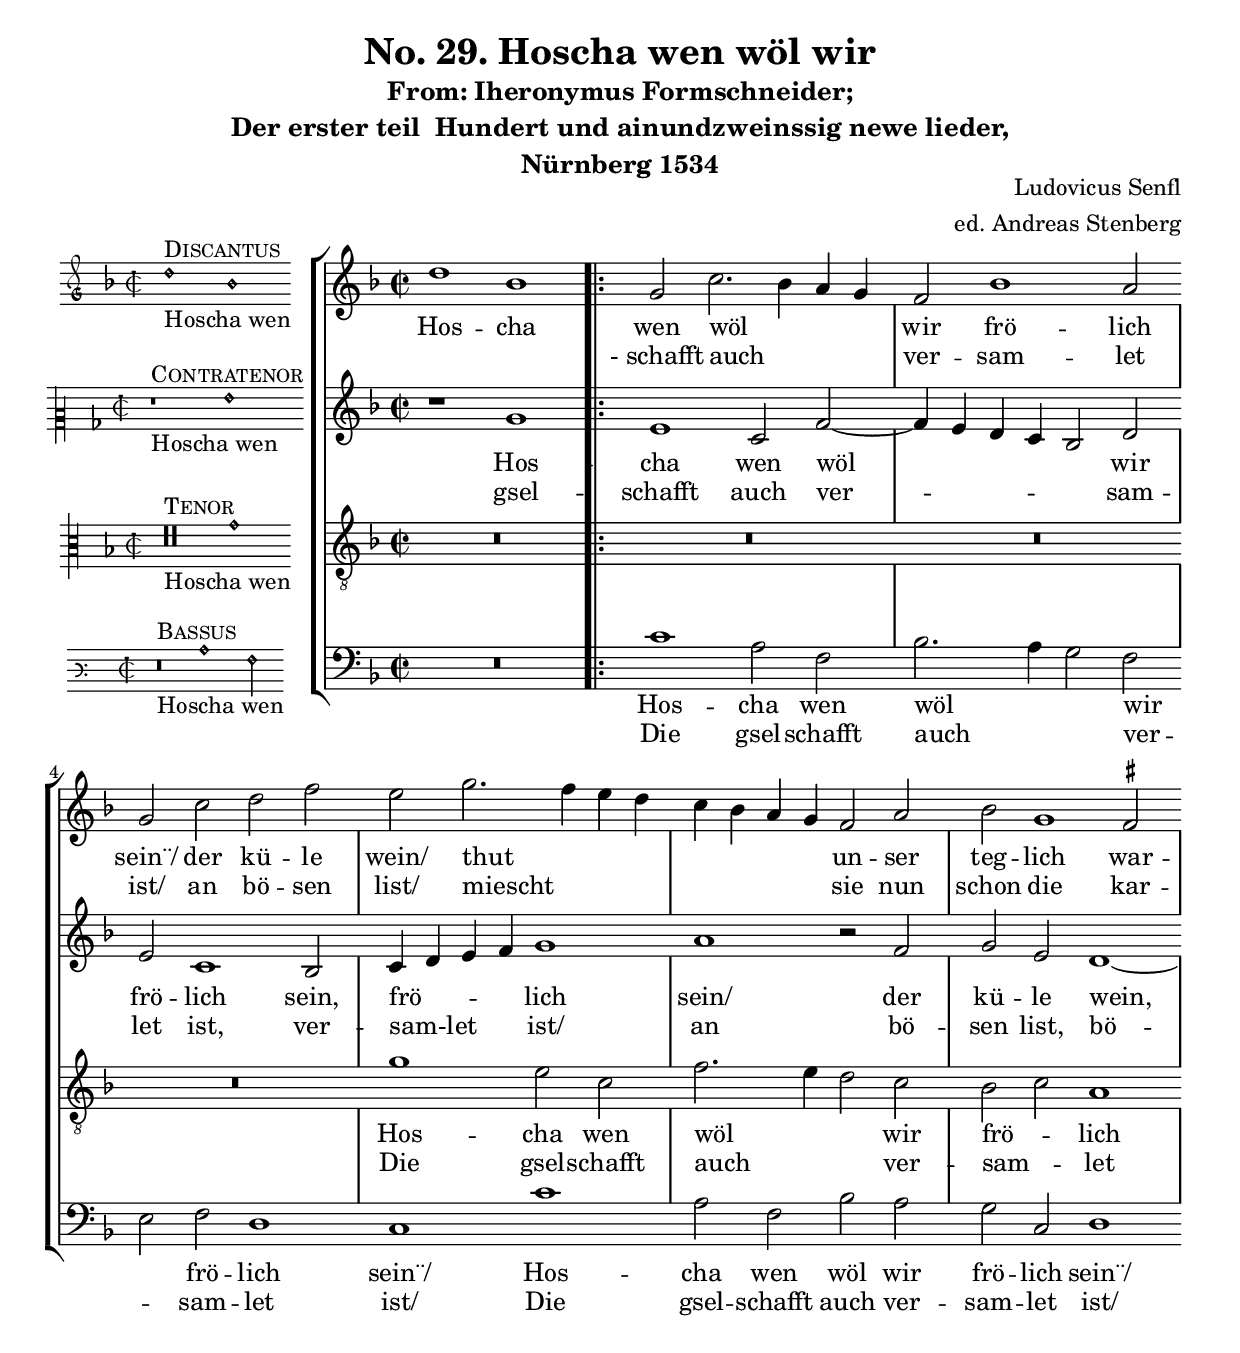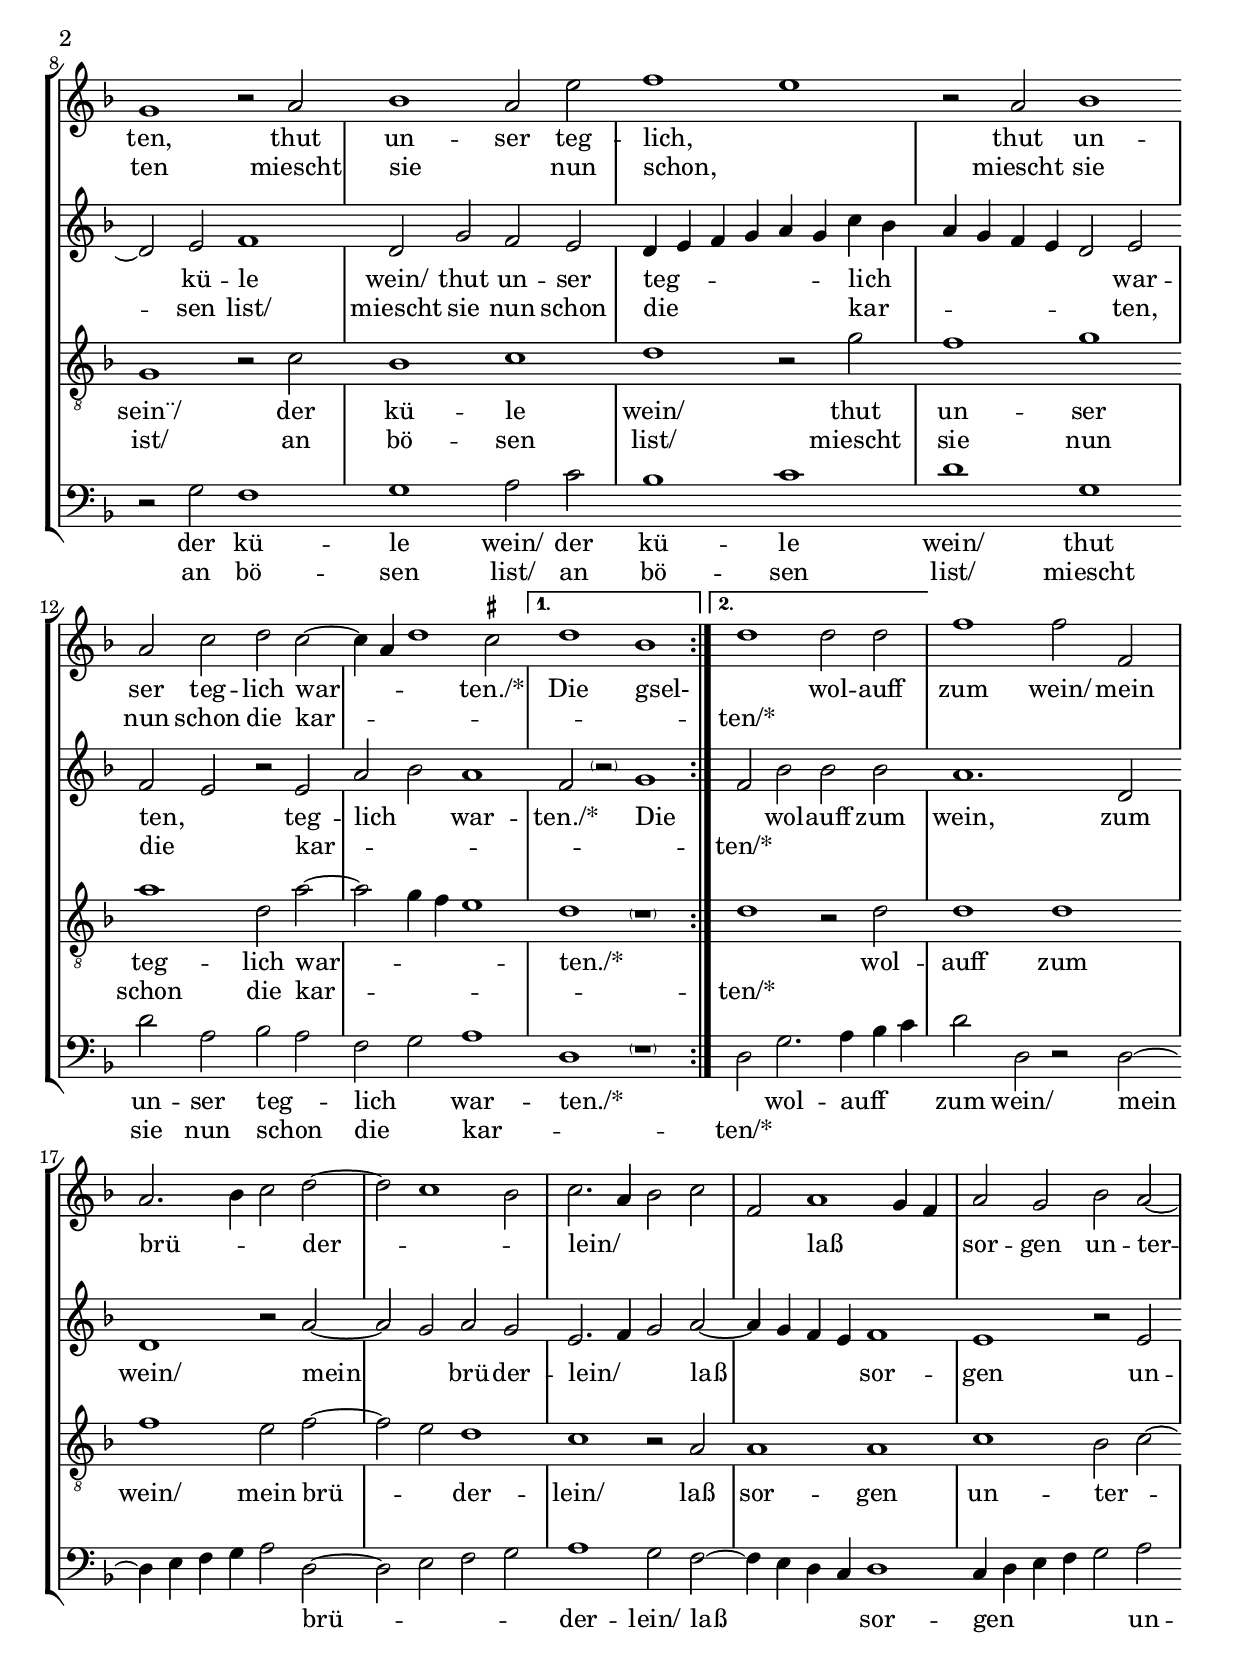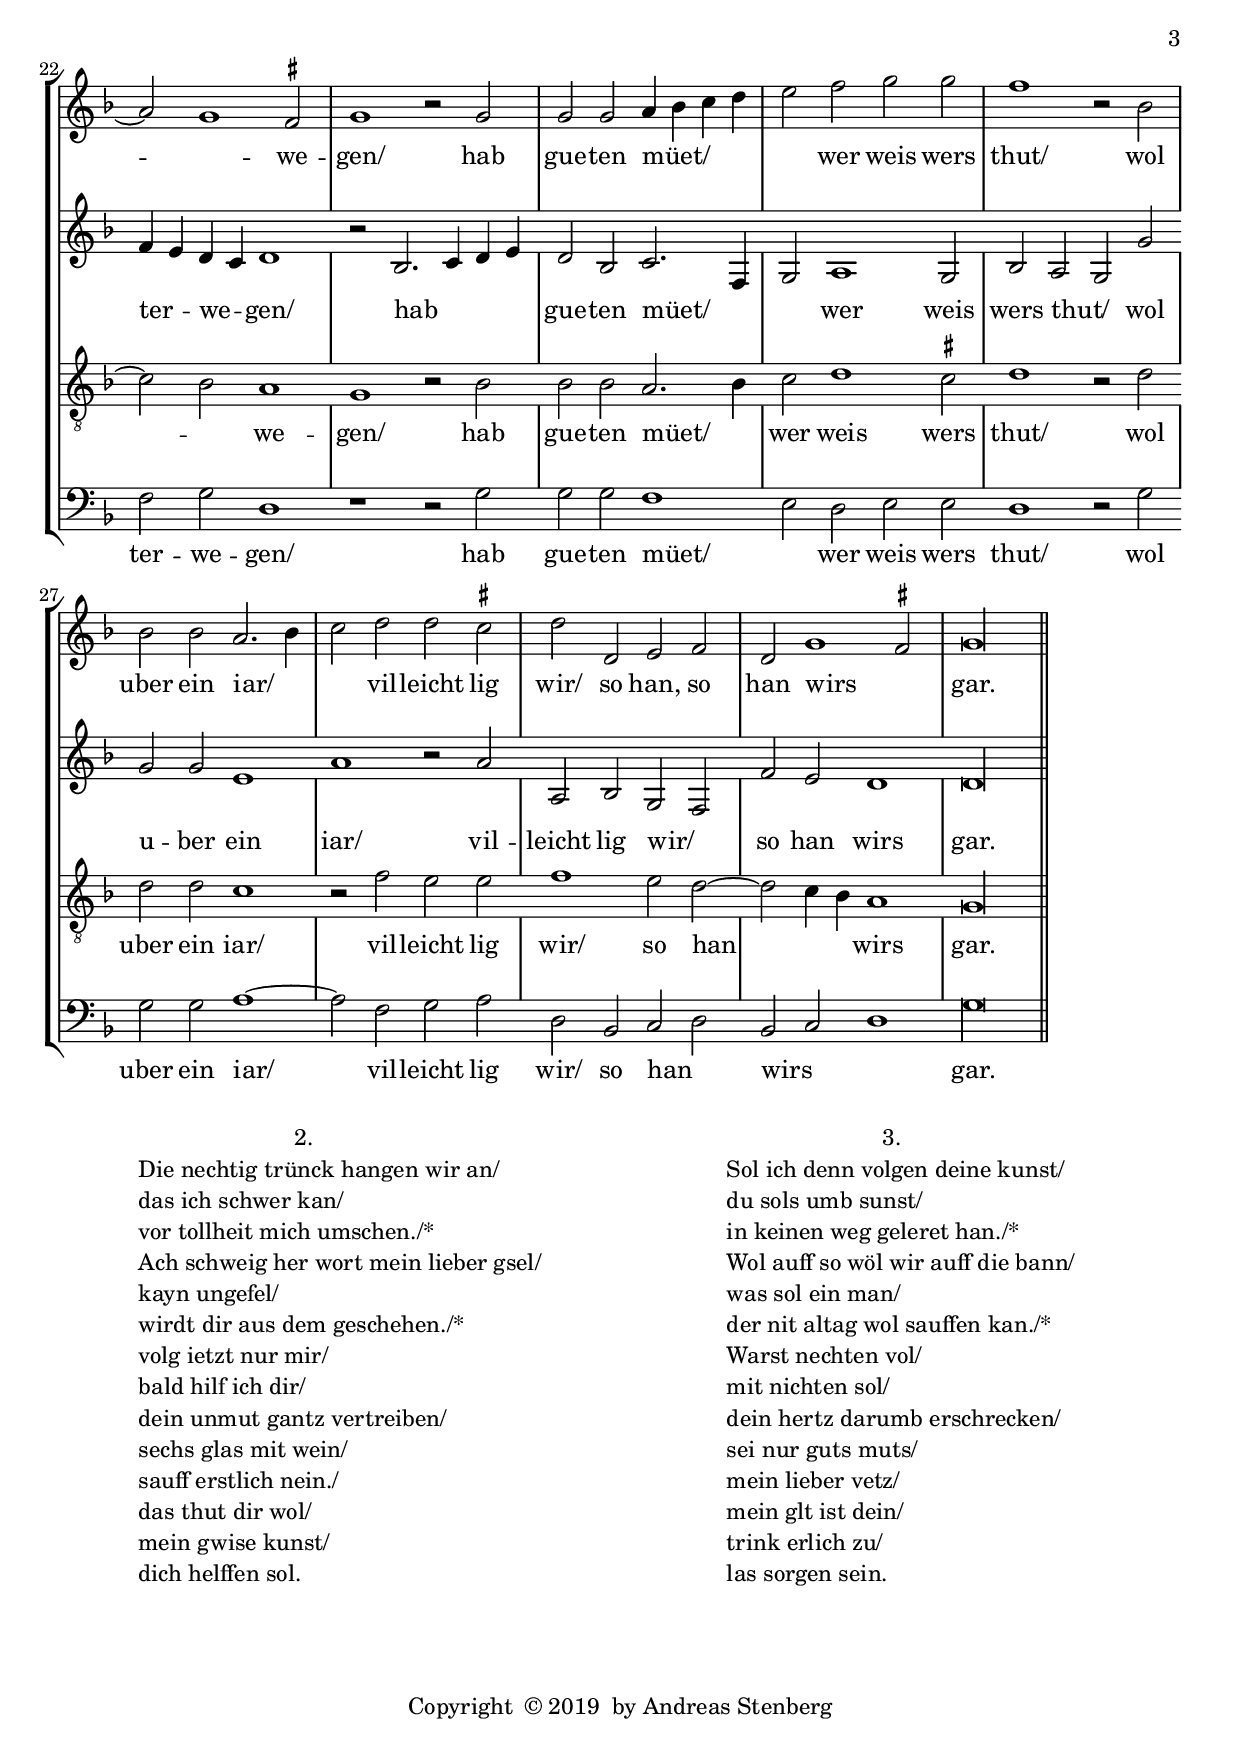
\version "2.18.0"
\include "deutsch.ly"
ficta = \once \set suggestAccidentals =##t
\header {
  title = "No. 29. Hoscha wen wöl wir"
  subtitle = \markup \center-column { "From: Iheronymus Formschneider;" "Der erster teil  Hundert und ainundzweinssig newe lieder," "Nürnberg 1534" }
  composer = "Ludovicus Senfl"
  arranger = "ed. Andreas Stenberg"
  poet = ""
  meter =""
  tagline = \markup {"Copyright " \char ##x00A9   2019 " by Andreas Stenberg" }

}
global = {
  \key f \major
}

sopMusic = \relative c'' {

  \set Score.tempoHideNote = ##t
  \tempo 1 = 86
  \time 2/2
  \set Timing.measureLength = #(ly:make-moment 4/2)
  d1 b1
  \repeat volta 2 {
    g2 c2.( b4 a4 g4)
    \override Staff.BarLine.transparent = ##t
    f2 b1 a2
    g2 c2 d2 f2
    e2 g2.( f4 e4 d4
    c4 b4 a4 g4) f2 a2
    b2 g1 \ficta fis2			%% end of first line in orig.
    g1 r2 a2
    b1 a2 e'2
    f1( e1)
    r2 a,2 b1
    a2 c2 d2 c2~(
    c4 a4 d1) \ficta cis2
  }
  \alternative {
    { d1 b1
      \revert Staff.BarLine.transparent
    }
    {d1 d2 d2}
  }
  f1 f2 f,2
  a2.( b4 c2) d2~(
  d2 c1 b2)			%% end of second line.
  c2.( a4 b2 c2
  f,2) a1( g4 f4)
  a2 g2 b2 a2~(
  a2 g1) \ficta fis2
  g1 r2 g2
  g2 g2 a4( b4 c4 d4
  e2) f2 g2 g2
  f1 r2 b,2			%% end of third line (last o firstpage).
  b2 b2 a2.( b4
  c2) d2 d2 \ficta cis2
  d2 d,2 e2 f2
  d2 g1( \ficta fis2)
  \cadenzaOn
  g\longa
  \revert Staff.BarLine.transparent
  \bar "||"
}
sopWords = \lyricmode {
  Hos -- cha wen wöl wir frö -- lich sein¨/
  der kü -- le wein/
  thut un -- ser teg -- lich war -- ten,
  thut un -- ser teg -- lich,
  thut un -- ser teg -- lich war -- ten./*
  Die "gsel-"
  _ wol -- auff zum wein/
  mein brü -- der -- lein/
  laß sor -- gen un -- ter -- we -- gen/
  hab gue -- ten müet/
  wer weis wers thut/
  wol uber ein iar/
  vil -- leicht lig wir/
  so han, so han wirs gar.
}
sopWordsII = \lyricmode {
  _ _ "- schafft" auch ver -- sam -- let ist/
  an bö -- sen list/
  miescht sie nun schon die kar -- ten
  miescht sie _ nun schon,
  miescht sie nun schon die kar -- _ _ _ ten/*
}
altoMusic = \relative c' {
  \clef "treble"
  r1 g'1
  \repeat volta 2 {
    e1 c2 f2~(
    \override Staff.BarLine.transparent = ##t
    f4 e4 d4 c4 b2) d2
    e2 c1 b2
    c4( d4 e4 f4) g1
    a1 r2 f2
    g2 e2 d1~
    d2 e2 f1
    d2 g2			%% end of first line in orig.
    f2 e2
    d4( e4 f4 g4 a4 g4) c4( b4
    a4 g4 f4 e4 d2) e2
    f2( e2) r2 e2
    a2( b2) a1
  }
  \alternative {
    { f2 \parenthesize r2 g1
      \revert Staff.BarLine.transparent
    }
    { f2 b2 b2 b2  }
  }
  \override Staff.BarLine.transparent = ##t
  a1. d,2
  d1 r2 a'2~(
  a2				%% end of second line
  g2) a2 g2
  e2.( f4 g2) a2~(
  a4 g4 f4 e4) f1
  e1 r2 e2
  f4( e4) d4( c4) d1
  r2 b2.( c4 d4 e4)
  d2 b2 c2.( f,4
  g2) a1 g2
  b2 a2( g2)			%% end of third line (last on first page).
  g'2
  g2 g2 e1
  a1 r2 a2
  a,2 b2 g2( f2)
  f'2 e2 d1
  \cadenzaOn
  d\longa
  \revert Staff.BarLine.transparent
}
altoWords = \lyricmode {
  Hos -- cha wen wöl wir frö -- lich sein,
  frö -- lich sein/
  der kü -- le wein,
  kü -- le wein/
  thut un -- ser teg -- lich war -- ten,
  teg -- lich war -- ten./*
  Die
  _ wol -- auff zum wein,
  zum wein/
  mein brü -- der -- lein/
  laß sor -- gen un -- ter -- we -- gen/
  hab gue -- ten müet/
  wer weis wers thut/
  wol u -- ber ein iar/
  vil -- leicht lig wir/
  so han wirs gar.
}
altoWordsII = \lyricmode {
  gsel -- schafft auch ver -- sam -- let ist,
  ver -- sam-let ist/
  an bö -- sen list,
  bö -- sen list/
  miescht sie nun schon die kar -- ten,
  die kar --  _ _ _ _ ten/*
}
tenorMusic = \relative c' {
  \clef "G_8"
  R\breve
  \repeat volta 2 {
    R\breve
    \override Staff.BarLine.transparent = ##t
    R\breve*2
    g'1 e2 c2
    f2.( e4 d2) c2
    b2( c2) a1
    g1 r2 c2
    b1 c1
    d1 r2 g2
    f1 g1
    a1 d,2 a'2~(
    a2 g4 f4 e1)
  }	%% end of first line in orig.
  \alternative {
    { d1 \parenthesize r1
      \revert Staff.BarLine.transparent
    }
    { d1 r2 d2 }
  }

  \override Staff.BarLine.transparent = ##t
  d1 d1
  f1 e2 f2~(
  f2 e2) d1
  c1 r2 a2
  a1 a1
  c1 b2( c2~
  c2 b2) a1
  g1 r2 b2
  b2 b2 a2.( b4)
  c2 d1 \ficta cis2
  d1 r2 d2			%% end of second line
  d2 d2 c1
  r2 f2 e2 e2
  f1 e2 d2~(
  d2 c4 b4) a1
  \cadenzaOn
  g\longa
  \revert Staff.BarLine.transparent
  \bar "||"
}
tenorWords = \lyricmode {
  Hos -- cha wen wöl wir frö -- lich sein¨/
  der kü -- le wein/
  thut un -- ser teg -- lich war -- ten./*
  _ wol -- auff zum wein/
  mein brü -- der -- lein/
  laß sor -- gen un -- ter -- we -- gen/
  hab gue -- ten müet/
  wer weis wers thut/
  wol uber ein iar/
  vil -- leicht lig wir/
  so han wirs gar.
}
tenorWordsII = \lyricmode {
  Die gsel -- schafft auch ver -- sam -- let ist/
  an bö -- sen list/
  miescht sie nun schon die kar -- _ ten/*
}
bassMusic = \relative c {
  R\breve
  \repeat volta 2 {
    c'1 a2 f2
    \override Staff.BarLine.transparent = ##t
    b2.( a4 g2) f2(
    e2) f2 d1
    c1 c'1
    a2 f2 b2 a2
    g2 c,2 d1
    r2 g2
    f1 g1
    a2 c2				%% end of first line in orig.
    b1
    c1 d1
    g,1 d'2 a2
    b2( a2) f2( g2)
    a1
  }
  \alternative {
    { d,1 \parenthesize r1
      \revert Staff.BarLine.transparent
    }
    { d2 g2. a4( b4 c4) }
  }
    \override Staff.BarLine.transparent = ##t
  d2 d,2 r2 d2~(
  d4 e4 f4 g4 a2) d,2~(
  d2 e2 f2 g2)
  a1 g2					%% end of second line
  f2~(
  f4 e4 d4 c4) d1
  c4( d4 e4 f4 g2) a2
  f2 g2 d1
  r1 r2 g2
  g2 g2 f1(
  e2) d2 e2 e2
  d1 r2 g2
  g2 g2					%% end of third line (last on first page).
  a1~
  a2 f2 g2 a2
  d,2 b2 c2( d2)
  b2( c2 d1)
  g\longa
  \revert Staff.BarLine.transparent
}
bassWords = \lyricmode {
  Hos -- cha wen wöl wir frö -- lich sein¨/
  Hos -- cha wen wöl wir frö -- lich sein¨/
  der kü -- le wein/
  der kü -- le wein/
  thut un -- ser teg -- lich war -- ten./*

  _ wol -- auff zum wein/
  mein brü -- der -- lein/
  laß sor -- gen un -- ter -- we -- gen/
  hab gue -- ten müet/
  wer weis wers thut/
  wol uber ein iar/
  vil -- leicht lig wir/
  so han wirs gar.
}
bassWordsII = \lyricmode {
  Die gsel -- schafft auch ver -- sam -- let ist/
  Die gsel -- schafft auch ver -- sam -- let ist/
  an bö -- sen list/
  an bö -- sen list/
  miescht sie nun schon die kar -- _ ten/*
}
incipitDiscantus = \markup {
  \score {
    {
      %      \set Staff.instrumentName = #"Tenor "
      \override NoteHead.style = #'neomensural
      \override Rest.style = #'neomensural
      \override Staff.TimeSignature.style = #'mensural
      \cadenzaOn
      \clef "petrucci-g"
      \key f \major
      \time 2/2

      d''1 ^\markup { \smallCaps"Discantus"} _"Hoscha wen"
      b'1
    }
    \layout {
      \context {
        \Voice
        \remove "Ligature_bracket_engraver"
        \consists "Mensural_ligature_engraver"
      }
      line-width = 4.5\cm
    }
  }
}


incipitAltus = \markup {
  \score {
    {
      %      \set Staff.instrumentName = #"Tenor "
      \override NoteHead.style = #'neomensural
      \override Rest.style = #'neomensural
      \override Staff.TimeSignature.style = #'mensural
      \cadenzaOn
      \clef "petrucci-c2"
      \key f \major
      \time 2/2
      r1^\markup \smallCaps"Contratenor" _"Hoscha wen"
      g'1

    }
    \layout {
      \context {
        \Voice
        \remove "Ligature_bracket_engraver"
        \consists "Mensural_ligature_engraver"
      }
      line-width = 4.5\cm
    }
  }
}


incipitTenor = \markup {
  \score {
    {
      %      \set Staff.instrumentName = #"Tenor "
      \override NoteHead.style = #'neomensural
      \override Rest.style = #'neomensural
      \override Staff.TimeSignature.style = #'mensural
      \cadenzaOn
      \clef "petrucci-c3"
      \key f \major
      \time 2/2
      e'\maxima\rest ^\markup \smallCaps"Tenor"
      _"Hoscha wen"
      g'1
    }
    \layout {
      \context {
        \Voice
        \remove "Ligature_bracket_engraver"
        \consists "Mensural_ligature_engraver"
      }
      line-width = 5.0\cm
    }
  }
}
#(append! supported-clefs '(("mensural-f3" . ("clefs.mensural.f" 0 0))))

incipitBassus = \markup {
  \score {
    {
      %      \set Staff.instrumentName = #"Tenor "
      \override NoteHead.style = #'neomensural
      \override Rest.style = #'neomensural
      \override Staff.TimeSignature.style = #'mensural
      \cadenzaOn
      \clef "mensural-f3"
      \key c \major
      \time 2/2
      r\breve^\markup \smallCaps"Bassus"_"Hoscha wen"
      c'1 a2
    }
    \layout {
      \context {
        \Voice
        \remove "Ligature_bracket_engraver"
        \consists "Mensural_ligature_engraver"
      }
      line-width = 4.5\cm
    }
  }
}


\score {
  <<
    \new StaffGroup \with {
      \override VerticalAxisGroup.staff-staff-spacing = #'((basic-distance . 12))
    } <<
      \new Staff = treble <<
        \set Staff.instrumentName = \incipitDiscantus
        \new Voice = "sopranos" {
          \set  Staff.midiInstrument ="choir aahs"
          %	\voiceOne
          << \global \sopMusic >>
        }
      >>
      \new Lyrics = sopranos { s1 }
      \new Lyrics = sopranosII { s1 }

      \new Staff = "medius" <<
        \set Staff.instrumentName = \incipitAltus

        \new Voice = "altos" {
          %	\voiceTwo
          \set  Staff.midiInstrument ="choir aahs"
          << \global \altoMusic >>
        }
      >>

      \new Lyrics = "altos" { s1 }
      \new Lyrics = "altosII" { s1 }

      \new Staff = tenors <<
        \set Staff.instrumentName = \incipitTenor

        \clef "treble"
        \new Voice = "tenors" {
          \set  Staff.midiInstrument ="choir aahs"
          %	\voiceOne
          << \global \tenorMusic >>
        }
      >>
      \new Lyrics = "tenors" { s1 }
      \new Lyrics = "tenorsII" { s1 }

      \new Staff ="basses" {
        \set Staff.instrumentName = \incipitBassus

        \new Voice = "basses" {
          \set  Staff.midiInstrument ="choir aahs"
          \clef "bass"
          %	\voiceTwo
          << \global \bassMusic >>
        }
      }
    >>
    \new Lyrics = basses { s1 }
    \new Lyrics = bassesII { s1 }

    \context Lyrics = sopranos \lyricsto sopranos \sopWords
    \context Lyrics = sopranosII \lyricsto sopranos \sopWordsII
    \context Lyrics = altos \lyricsto altos \altoWords
    \context Lyrics = altosII \lyricsto altos \altoWordsII
    \context Lyrics = tenors \lyricsto tenors \tenorWords
    \context Lyrics = tenorsII \lyricsto tenors \tenorWordsII
    \context Lyrics = basses \lyricsto basses \bassWords
    \context Lyrics = bassesII \lyricsto basses \bassWordsII
  >>
  \layout {
    \context {
      \Score
      % no bars in staves
      %      \override BarLine.transparent = ##t

    }
    % the next three instructions keep the lyrics between the bar lines
    \context {
      \Lyrics
      \consists "Bar_engraver"
      \override BarLine.transparent = ##t
    }
    \context {
      \StaffGroup
      \consists "Separating_line_group_engraver"
    }
    \context {
      \Voice
      % no slurs
      \override Slur.transparent = ##t
      % Comment in the below "\remove" command to allow line
      % breaking also at those barlines where a note overlaps
      % into the next bar.  The command is commented out in this
      % short example score, but especially for large scores, you
      % will typically yield better line breaking and thus improve
      % overall spacing if you comment in the following command.
      %\remove "Forbid_line_break_engraver"
    }
    indent = 4.5\cm
  }
}
\score {
  \unfoldRepeats
  <<
    \new StaffGroup <<
      \new Staff = treble <<
        \set Staff.instrumentName = \incipitDiscantus
        \new Voice = "sopranos" {
          \set  Staff.midiInstrument ="choir aahs"
          %	\voiceOne
          << \global \sopMusic >>
        }
      >>
      \new Lyrics = sopranos { s1 }

      \new Staff = "medius" <<
        \set Staff.instrumentName = \incipitAltus

        \new Voice = "altos" {
          %	\voiceTwo
          \set  Staff.midiInstrument ="choir aahs"
          << \global \altoMusic >>
        }
      >>

      \new Lyrics = "altos" { s1 }
      \new Staff = tenors <<
        \set Staff.instrumentName = \incipitTenor

        \clef "treble"
        \new Voice = "tenors" {
          \set  Staff.midiInstrument ="choir aahs"
          %	\voiceOne
          << \global \tenorMusic >>
        }
      >>
      \new Lyrics = "tenors" { s1 }

      \new Staff ="basses" {
        \set Staff.instrumentName = \incipitBassus

        \new Voice = "basses" {
          \set  Staff.midiInstrument ="choir aahs"
          \clef "G_8"
          %	\voiceTwo
          << \global \bassMusic >>
        }
      }
    >>
    \new Lyrics = basses { s1 }

    \context Lyrics = sopranos \lyricsto sopranos \sopWords
    \context Lyrics = altos \lyricsto altos \altoWords
    \context Lyrics = tenors \lyricsto tenors \tenorWords
    \context Lyrics = basses \lyricsto basses \bassWords
  >>
  \midi {}
}

\markup {
  \column {
    \fill-line {
      ""
      {
        \column {
          \left-align {
            \line { \hspace #'15 "2." }
            \justify-string #"Die nechtig trünck hangen wir an/

 das ich schwer kan/

vor tollheit mich umschen./*

Ach schweig her wort mein lieber gsel/

kayn ungefel/

wirdt dir aus dem geschehen./*

volg ietzt nur mir/

bald hilf ich dir/

dein unmut gantz vertreiben/

sechs glas mit wein/

sauff erstlich nein./

das thut dir wol/

mein gwise kunst/

dich helffen sol."
          }
        }
      }
      ""
      {
        \column {
          \left-align {
            \line { \hspace #'15 "3." }
            \justify-string #"Sol ich denn volgen deine kunst/

du sols umb sunst/

in keinen weg geleret han./*

Wol auff so wöl wir auff die bann/

was sol ein man/

der nit altag wol sauffen kan./*

Warst nechten vol/

mit nichten sol/

dein hertz darumb erschrecken/

sei nur guts muts/

mein lieber vetz/

mein glt ist dein/

trink erlich zu/

las sorgen sein."
          }
        }
      }
      ""
    }
  }
}
\paper {
  ragged-bottom = ##t
  ragged-last-bottom = ##t
  ragged-last = ##t
}

%{
convert-ly.py (GNU LilyPond) 2.18.2  convert-ly.py: Processing `'...
Applying conversion: 2.15.7, 2.15.9, 2.15.10, 2.15.16, 2.15.17,
2.15.18, 2.15.19, 2.15.20, 2.15.25, 2.15.32, 2.15.39, 2.15.40,
2.15.42, 2.15.43, 2.16.0, 2.17.0, 2.17.4, 2.17.5, 2.17.6, 2.17.11,
2.17.14, 2.17.15, 2.17.18, 2.17.19, 2.17.20, 2.17.25, 2.17.27,
2.17.29, 2.17.97, 2.18.0
%}
